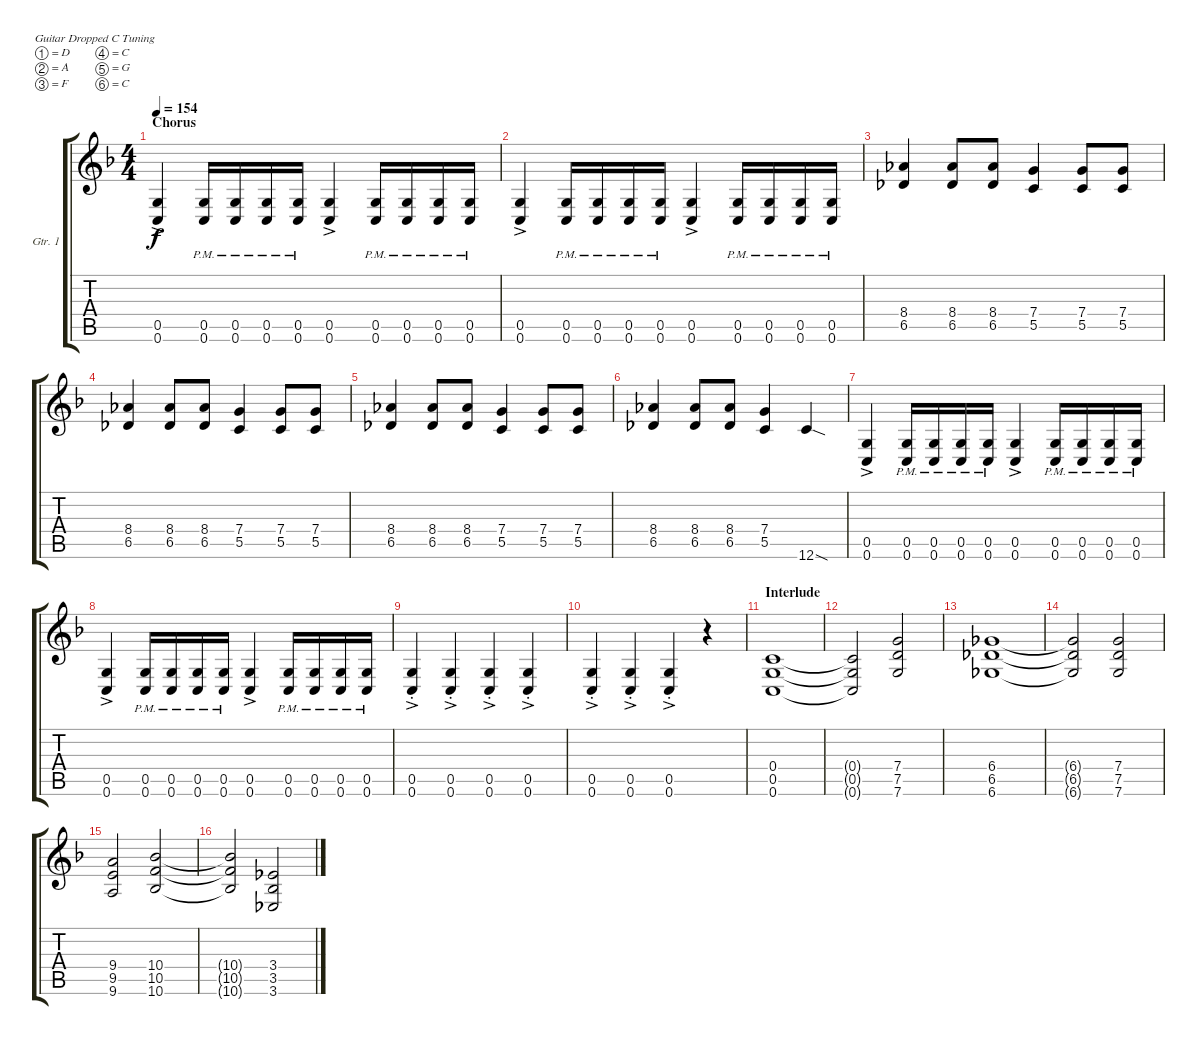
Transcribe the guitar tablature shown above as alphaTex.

\defaultSystemsLayout 4
\bracketExtendMode groupsimilarinstruments
\firstSystemTrackNameOrientation horizontal
\otherSystemsTrackNameOrientation horizontal
\track ("Electric Guitar" "Gtr. 1") {instrument distortionguitar}
\staff {score tabs}
\tuning (D4 A3 F3 C3 G2 C2)
\ts (4 4)
\section ("" "Chorus")
\tempo 154
\clef g2
\ks f
(0.5{ac} 0.6{ac}).4{dy f} (0.6{pm} 0.5{pm}).16 (0.6{pm} 0.5{pm}).16 (0.6{pm} 0.5{pm}).16 (0.6{pm} 0.5{pm}).16 (0.6{ac} 0.5{ac}).4 (0.6{pm} 0.5{pm}).16 (0.6{pm} 0.5{pm}).16 (0.6{pm} 0.5{pm}).16 (0.6{pm} 0.5{pm}).16 |
(0.5{ac} 0.6{ac}).4 (0.6{pm} 0.5{pm}).16 (0.6{pm} 0.5{pm}).16 (0.6{pm} 0.5{pm}).16 (0.6{pm} 0.5{pm}).16 (0.6{ac} 0.5{ac}).4 (0.6{pm} 0.5{pm}).16 (0.6{pm} 0.5{pm}).16 (0.6{pm} 0.5{pm}).16 (0.6{pm} 0.5{pm}).16 |
(6.5 8.4).4 (6.5 8.4).8 (8.4 6.5).8 (5.5 7.4).4 (7.4 5.5).8 (7.4 5.5).8 |
(6.5 8.4).4 (6.5 8.4).8 (8.4 6.5).8 (5.5 7.4).4 (7.4 5.5).8 (7.4 5.5).8 |
(6.5 8.4).4 (6.5 8.4).8 (8.4 6.5).8 (5.5 7.4).4 (7.4 5.5).8 (7.4 5.5).8 |
(6.5 8.4).4 (6.5 8.4).8 (8.4 6.5).8 (5.5 7.4).4 12.6{sod}.4 |
(0.5{ac} 0.6{ac}).4 (0.6{pm} 0.5{pm}).16 (0.6{pm} 0.5{pm}).16 (0.6{pm} 0.5{pm}).16 (0.6{pm} 0.5{pm}).16 (0.6{ac} 0.5{ac}).4 (0.6{pm} 0.5{pm}).16 (0.6{pm} 0.5{pm}).16 (0.6{pm} 0.5{pm}).16 (0.6{pm} 0.5{pm}).16 |
(0.5{ac} 0.6{ac}).4 (0.6{pm} 0.5{pm}).16 (0.6{pm} 0.5{pm}).16 (0.6{pm} 0.5{pm}).16 (0.6{pm} 0.5{pm}).16 (0.6{ac} 0.5{ac}).4 (0.6{pm} 0.5{pm}).16 (0.6{pm} 0.5{pm}).16 (0.6{pm} 0.5{pm}).16 (0.6{pm} 0.5{pm}).16 |
(0.5{ac st} 0.6{ac st}).4 (0.5{ac st} 0.6{ac st}).4 (0.5{ac st} 0.6{ac st}).4 (0.5{ac st} 0.6{ac st}).4 |
(0.5{ac st} 0.6{ac st}).4 (0.5{ac st} 0.6{ac st}).4 (0.5{ac st} 0.6{ac st}).4 r.4 |
\section ("" "Interlude")
(0.6 0.5 0.4).1 |
(0.4{t} 0.5{t} 0.6{t}).2 (7.6 7.5 7.4).2 |
(6.4 6.5 6.6).1 |
(6.6{t} 6.5{t} 6.4{t}).2 (7.4 7.5 7.6).2 |
(9.6 9.5 9.4).2 (10.4 10.5 10.6).2 |
(10.6{t} 10.5{t} 10.4{t}).2 (3.4 3.5 3.6).2
